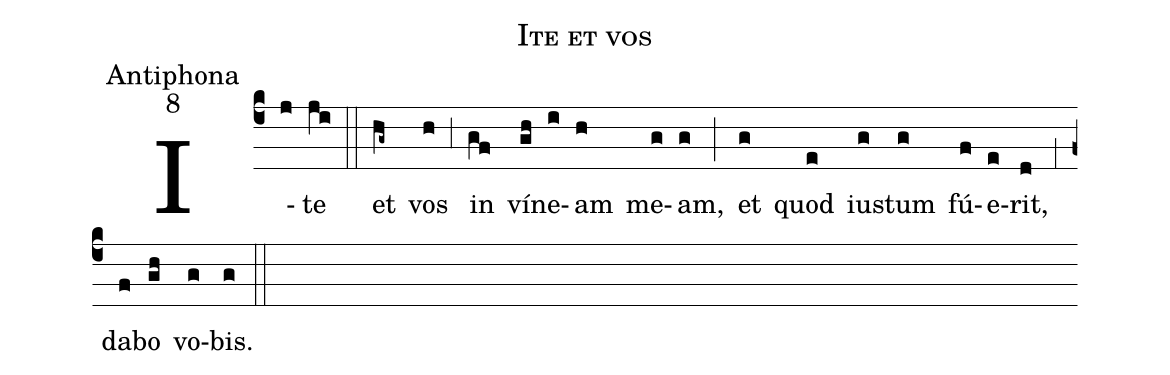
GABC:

name:Ite et vos;
office-part:Antiphona;
mode:8;
%%
(c4) I(j)te(ji) (::)
et(hg~) vos(h) (,3) in(gf) ví(gh)ne(i)am(h) me(g)am,(g) (;) et(g) quod(e) iu(g)stum(g) fú(f)e(e)rit,(d) (,1) da(f)bo(gh) vo(g)bis.(g) (::)
